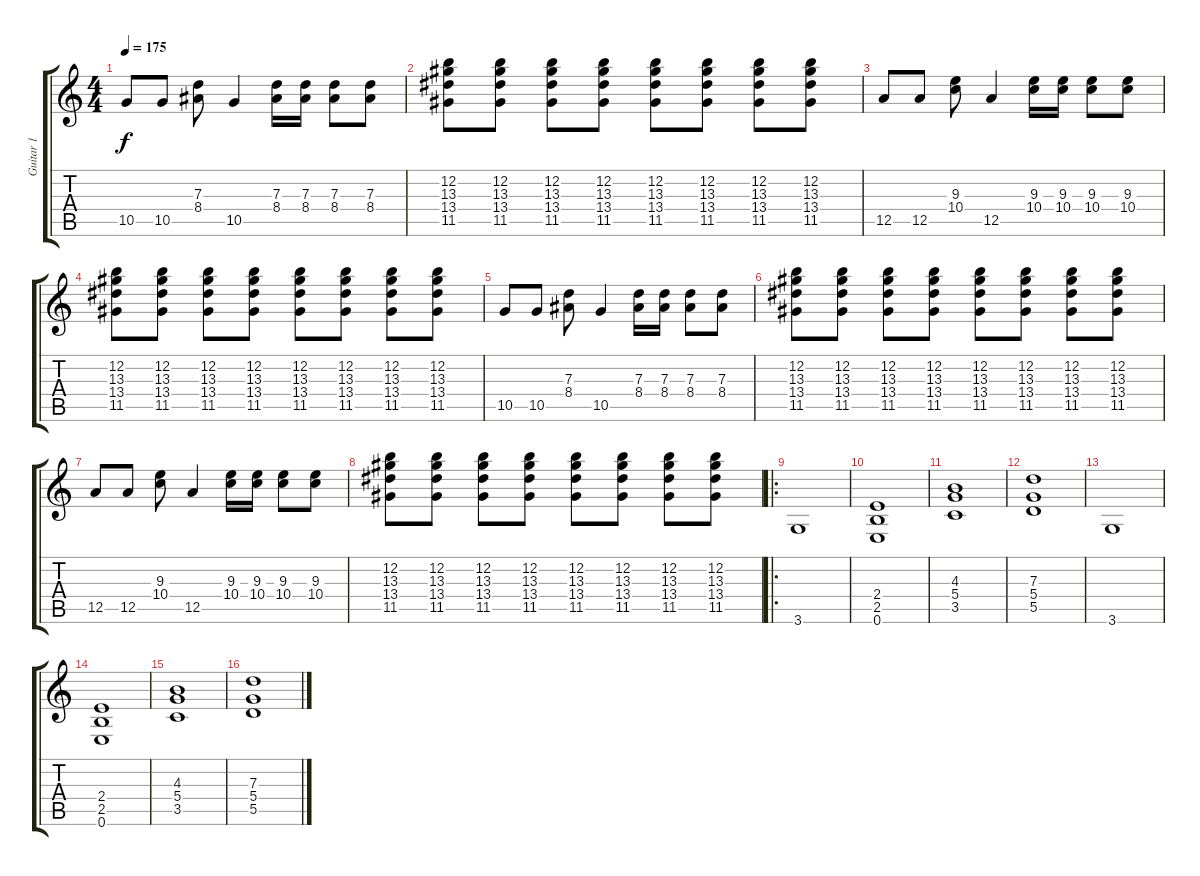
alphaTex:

\track ("Guitar 1" "Guitar 1") {instrument overdrivenguitar}
\staff {score tabs}
\tuning (E4 B3 G3 D3 A2 E2) {hide}
\ts (4 4)
\tempo 175
\clef g2
\ks c
10.5.8{dy f} 10.5.8 (7.3 8.4).8 10.5.4 (7.3 8.4).16 (7.3 8.4).16 (7.3 8.4).8 (7.3 8.4).8 |
(12.2 13.3 13.4 11.5).8 (12.2 13.3 13.4 11.5).8 (12.2 13.3 13.4 11.5).8 (12.2 13.3 13.4 11.5).8 (12.2 13.3 13.4 11.5).8 (12.2 13.3 13.4 11.5).8 (12.2 13.3 13.4 11.5).8 (12.2 13.3 13.4 11.5).8 |
12.5.8 12.5.8 (9.3 10.4).8 12.5.4 (9.3 10.4).16 (9.3 10.4).16 (9.3 10.4).8 (9.3 10.4).8 |
(12.2 13.3 13.4 11.5).8 (12.2 13.3 13.4 11.5).8 (12.2 13.3 13.4 11.5).8 (12.2 13.3 13.4 11.5).8 (12.2 13.3 13.4 11.5).8 (12.2 13.3 13.4 11.5).8 (12.2 13.3 13.4 11.5).8 (12.2 13.3 13.4 11.5).8 |
10.5.8 10.5.8 (7.3 8.4).8 10.5.4 (7.3 8.4).16 (7.3 8.4).16 (7.3 8.4).8 (7.3 8.4).8 |
(12.2 13.3 13.4 11.5).8 (12.2 13.3 13.4 11.5).8 (12.2 13.3 13.4 11.5).8 (12.2 13.3 13.4 11.5).8 (12.2 13.3 13.4 11.5).8 (12.2 13.3 13.4 11.5).8 (12.2 13.3 13.4 11.5).8 (12.2 13.3 13.4 11.5).8 |
12.5.8 12.5.8 (9.3 10.4).8 12.5.4 (9.3 10.4).16 (9.3 10.4).16 (9.3 10.4).8 (9.3 10.4).8 |
(12.2 13.3 13.4 11.5).8 (12.2 13.3 13.4 11.5).8 (12.2 13.3 13.4 11.5).8 (12.2 13.3 13.4 11.5).8 (12.2 13.3 13.4 11.5).8 (12.2 13.3 13.4 11.5).8 (12.2 13.3 13.4 11.5).8 (12.2 13.3 13.4 11.5).8 |
\ro
3.6.1 |
(2.4 2.5 0.6).1 |
(4.3 5.4 3.5).1 |
(7.3 5.4 5.5).1 |
3.6.1 |
(2.4 2.5 0.6).1 |
(4.3 5.4 3.5).1 |
(7.3 5.4 5.5).1
